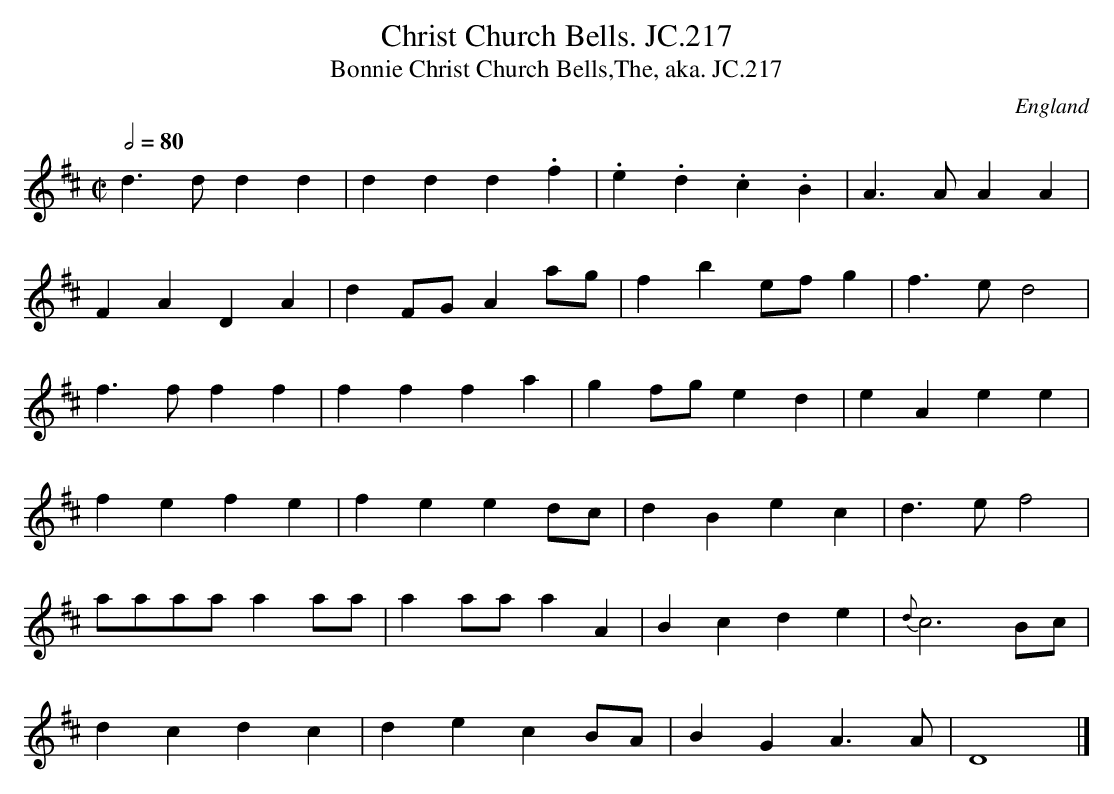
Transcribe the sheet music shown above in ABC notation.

X:1
T:Christ Church Bells. JC.217
T:Bonnie Christ Church Bells,The, aka. JC.217
O:England
M:C|
L:1/4
Q:2/4=80
K:D major
d>ddd|\
ddd.f|.e.d.c.B|A>AAA|!
FADA|dF/G/Aa/g/|fbe/f/g|f>ed2|!
f>fff|fffa|gf/g/ed|eAee|!
fefe|feed/c/|dBec|d>ef2|!
a/a/a/a/aa/a/|aa/a/aA|Bcde|{d}c3B/c/|!
dcdc|decB/A/|BGA>A|D4|]
